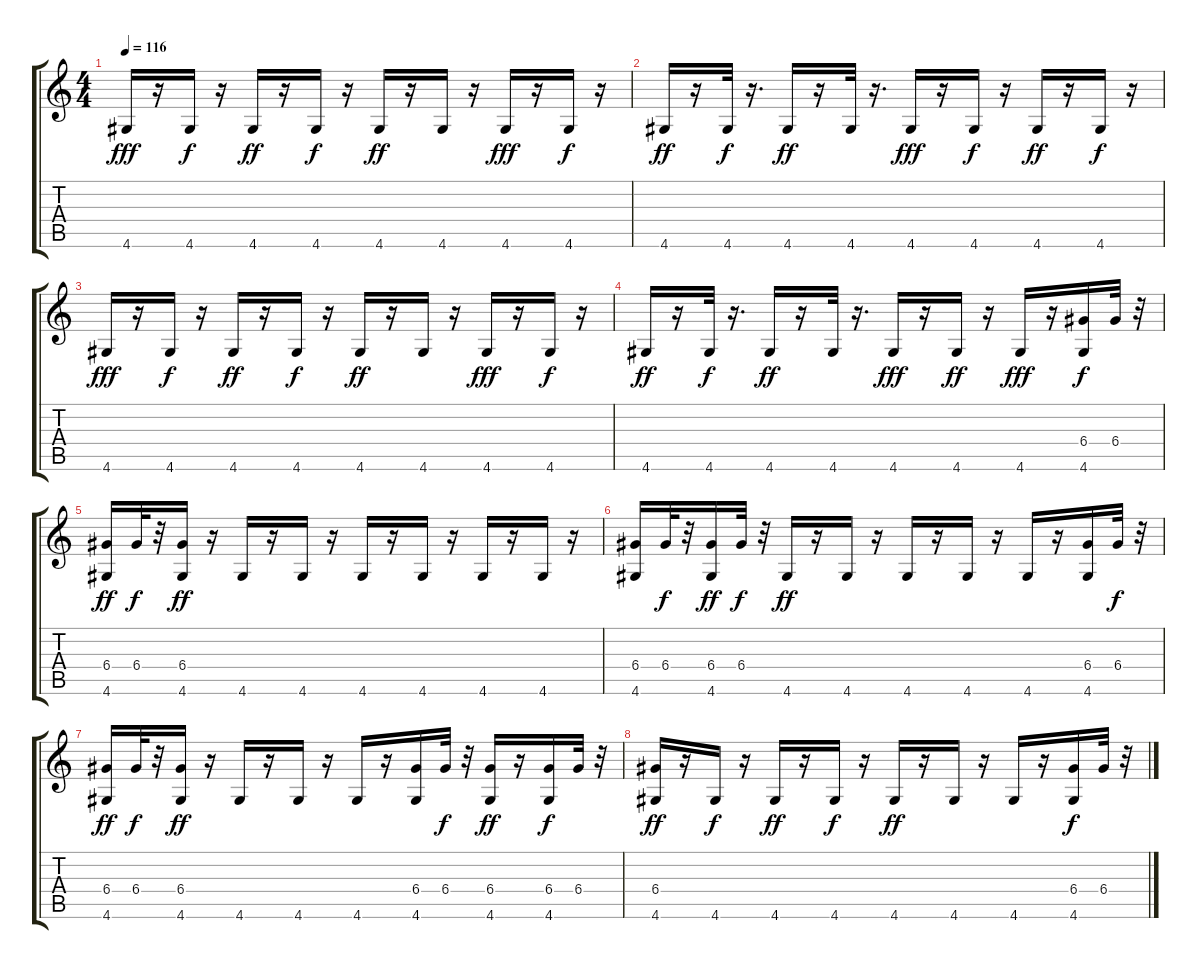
\track "" {instrument acousticguitarsteel}
\staff {score tabs}
\tuning (E4 B3 G3 D3 A2 E2) {hide}
\ts (4 4)
\tempo 116
\clef g2
\ks c
4.6.16{dy fff} r.16 4.6.16{dy f} r.16 4.6.16{dy ff} r.16 4.6.16{dy f} r.16 4.6.16{dy ff} r.16 4.6.16 r.16 4.6.16{dy fff} r.16 4.6.16{dy f} r.16 |
4.6.16{dy ff} r.16 4.6.32{dy f} r.16{d} 4.6.16{dy ff} r.16 4.6.32 r.16{d} 4.6.16{dy fff} r.16 4.6.16{dy f} r.16 4.6.16{dy ff} r.16 4.6.16{dy f} r.16 |
4.6.16{dy fff} r.16 4.6.16{dy f} r.16 4.6.16{dy ff} r.16 4.6.16{dy f} r.16 4.6.16{dy ff} r.16 4.6.16 r.16 4.6.16{dy fff} r.16 4.6.16{dy f} r.16 |
4.6.16{dy ff} r.16 4.6.32{dy f} r.16{d} 4.6.16{dy ff} r.16 4.6.32 r.16{d} 4.6.16{dy fff} r.16 4.6.16{dy ff} r.16 4.6.16{dy fff} r.16 (6.4 4.6).16{dy f} 6.4.32 r.32 |
(6.4 4.6).16{dy ff} 6.4.32{dy f} r.32 (6.4 4.6).16{dy ff} r.16 4.6.16 r.16 4.6.16 r.16 4.6.16 r.16 4.6.16 r.16 4.6.16 r.16 4.6.16 r.16 |
(6.4 4.6).16 6.4.32{dy f} r.32 (6.4 4.6).16{dy ff} 6.4.32{dy f} r.32 4.6.16{dy ff} r.16 4.6.16 r.16 4.6.16 r.16 4.6.16 r.16 4.6.16 r.16 (6.4 4.6).16 6.4.32{dy f} r.32 |
(6.4 4.6).16{dy ff} 6.4.32{dy f} r.32 (6.4 4.6).16{dy ff} r.16 4.6.16 r.16 4.6.16 r.16 4.6.16 r.16 (6.4 4.6).16 6.4.32{dy f} r.32 (6.4 4.6).16{dy ff} r.16 (6.4 4.6).16{dy f} 6.4.32 r.32 |
(6.4 4.6).16{dy ff} r.16 4.6.16{dy f} r.16 4.6.16{dy ff} r.16 4.6.16{dy f} r.16 4.6.16{dy ff} r.16 4.6.16 r.16 4.6.16 r.16 (6.4 4.6).16{dy f} 6.4.32 r.32
